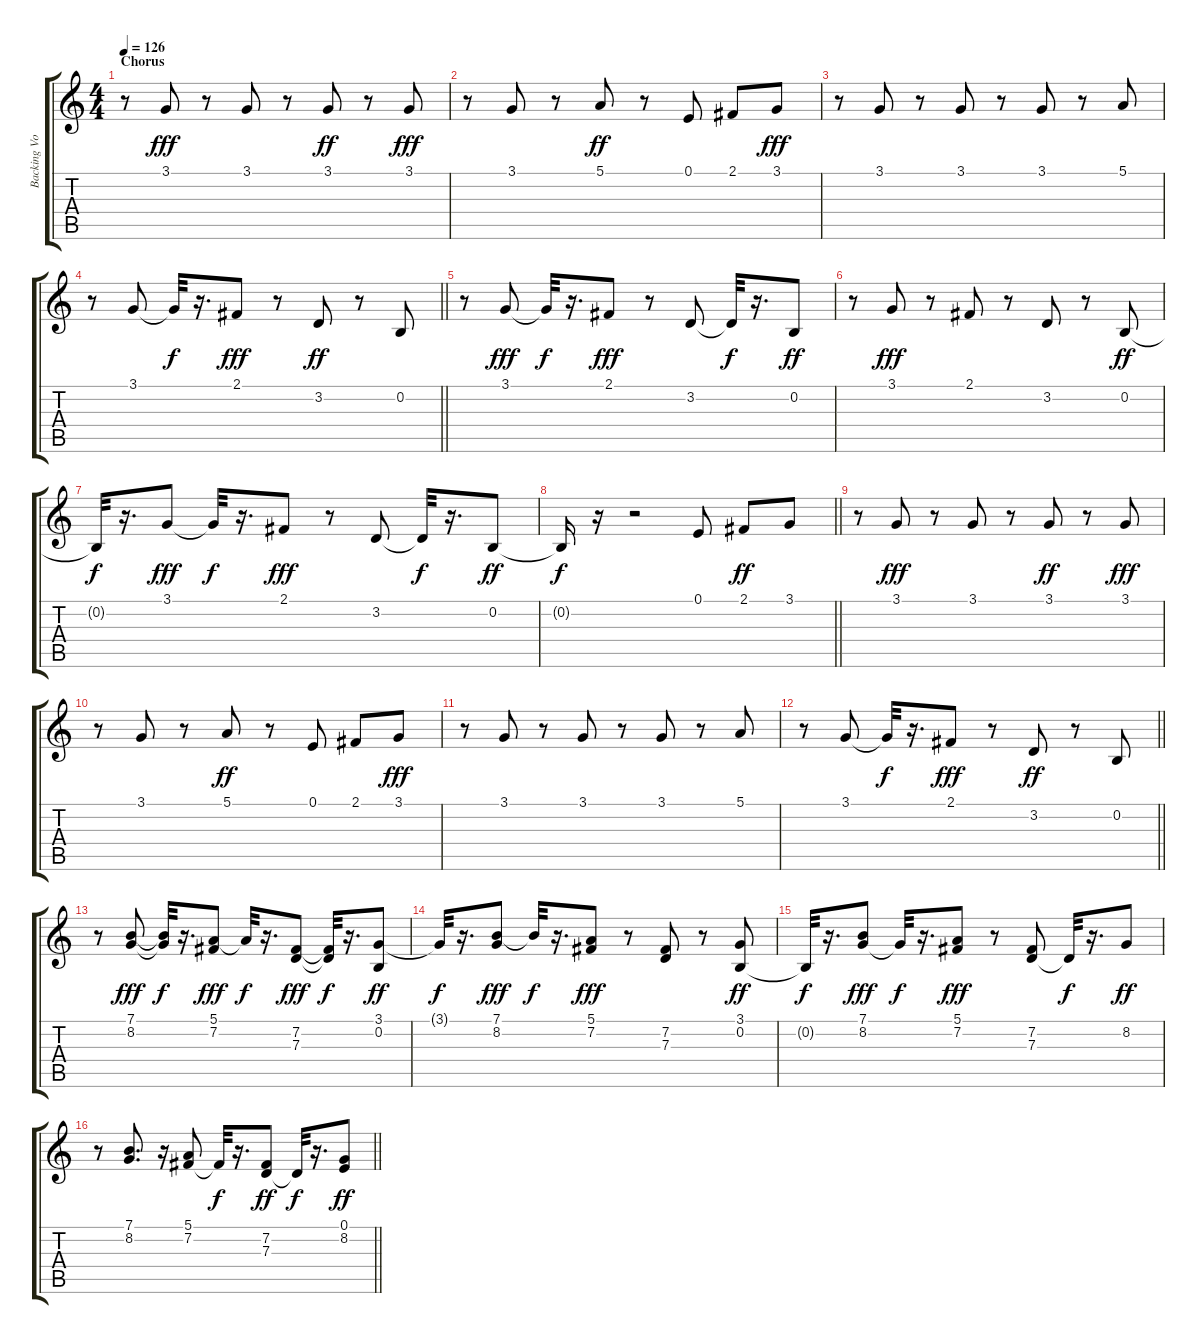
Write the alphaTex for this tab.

\track ("Backing Vocals" "Backing Vo") {instrument altosax}
\staff {score tabs}
\tuning (E4 B3 G3 D3 A2 E2) {hide}
\ts (4 4)
\section ("" "Chorus")
\tempo 126
\clef g2
\ks c
r.8{dy ff} 3.1.8{dy fff} r.8 3.1.8 r.8 3.1.8{dy ff} r.8 3.1.8{dy fff} |
r.8 3.1.8 r.8 5.1.8{dy ff} r.8 0.1.8 2.1.8 3.1.8{dy fff} |
r.8 3.1.8 r.8 3.1.8 r.8 3.1.8 r.8 5.1.8 |
\barLineRight lightlight
r.8 3.1.8 3.1{t}.32{dy f} r.16{d} 2.1.8{dy fff} r.8 3.2.8{dy ff} r.8 0.2.8 |
r.8 3.1.8{dy fff} 3.1{t}.32{dy f} r.16{d} 2.1.8{dy fff} r.8 3.2.8 3.2{t}.32{dy f} r.16{d} 0.2.8{dy ff} |
r.8 3.1.8{dy fff} r.8 2.1.8 r.8 3.2.8 r.8 0.2.8{dy ff} |
0.2{t}.32{dy f} r.16{d} 3.1.8{dy fff} 3.1{t}.32{dy f} r.16{d} 2.1.8{dy fff} r.8 3.2.8 3.2{t}.32{dy f} r.16{d} 0.2.8{dy ff} |
\barLineRight lightlight
0.2{t}.16{dy f} r.16 r.2 0.1.8 2.1.8{dy ff} 3.1.8 |
r.8 3.1.8{dy fff} r.8 3.1.8 r.8 3.1.8{dy ff} r.8 3.1.8{dy fff} |
r.8 3.1.8 r.8 5.1.8{dy ff} r.8 0.1.8 2.1.8 3.1.8{dy fff} |
r.8 3.1.8 r.8 3.1.8 r.8 3.1.8 r.8 5.1.8 |
\barLineRight lightlight
r.8 3.1.8 3.1{t}.32{dy f} r.16{d} 2.1.8{dy fff} r.8 3.2.8{dy ff} r.8 0.2.8 |
r.8 (7.1 8.2).8{dy fff} (7.1{t} 8.2{t}).32{dy f} r.16{d} (5.1 7.2).8{dy fff} 5.1{t}.32{dy f} r.16{d} (7.2 7.3).8{dy fff} (7.2{t} 7.3{t}).32{dy f} r.16{d} (3.1 0.2).8{dy ff} |
3.1{t}.32{dy f} r.16{d} (7.1 8.2).8{dy fff} 7.1{t}.32{dy f} r.16{d} (5.1 7.2).8{dy fff} r.8 (7.2 7.3).8 r.8 (3.1 0.2).8{dy ff} |
0.2{t}.32{dy f} r.16{d} (7.1 8.2).8{dy fff} 8.2{t}.32{dy f} r.16{d} (5.1 7.2).8{dy fff} r.8 (7.2 7.3).8 7.3{t}.32{dy f} r.16{d} 8.2.8{dy ff} |
\barLineRight lightlight
r.8 (7.1 8.2).8{d} r.16 (5.1 7.2).8 7.2{t}.32{dy f} r.16{d} (7.2 7.3).8{dy ff} 7.3{t}.32{dy f} r.16{d} (0.1 8.2).8{dy ff}
